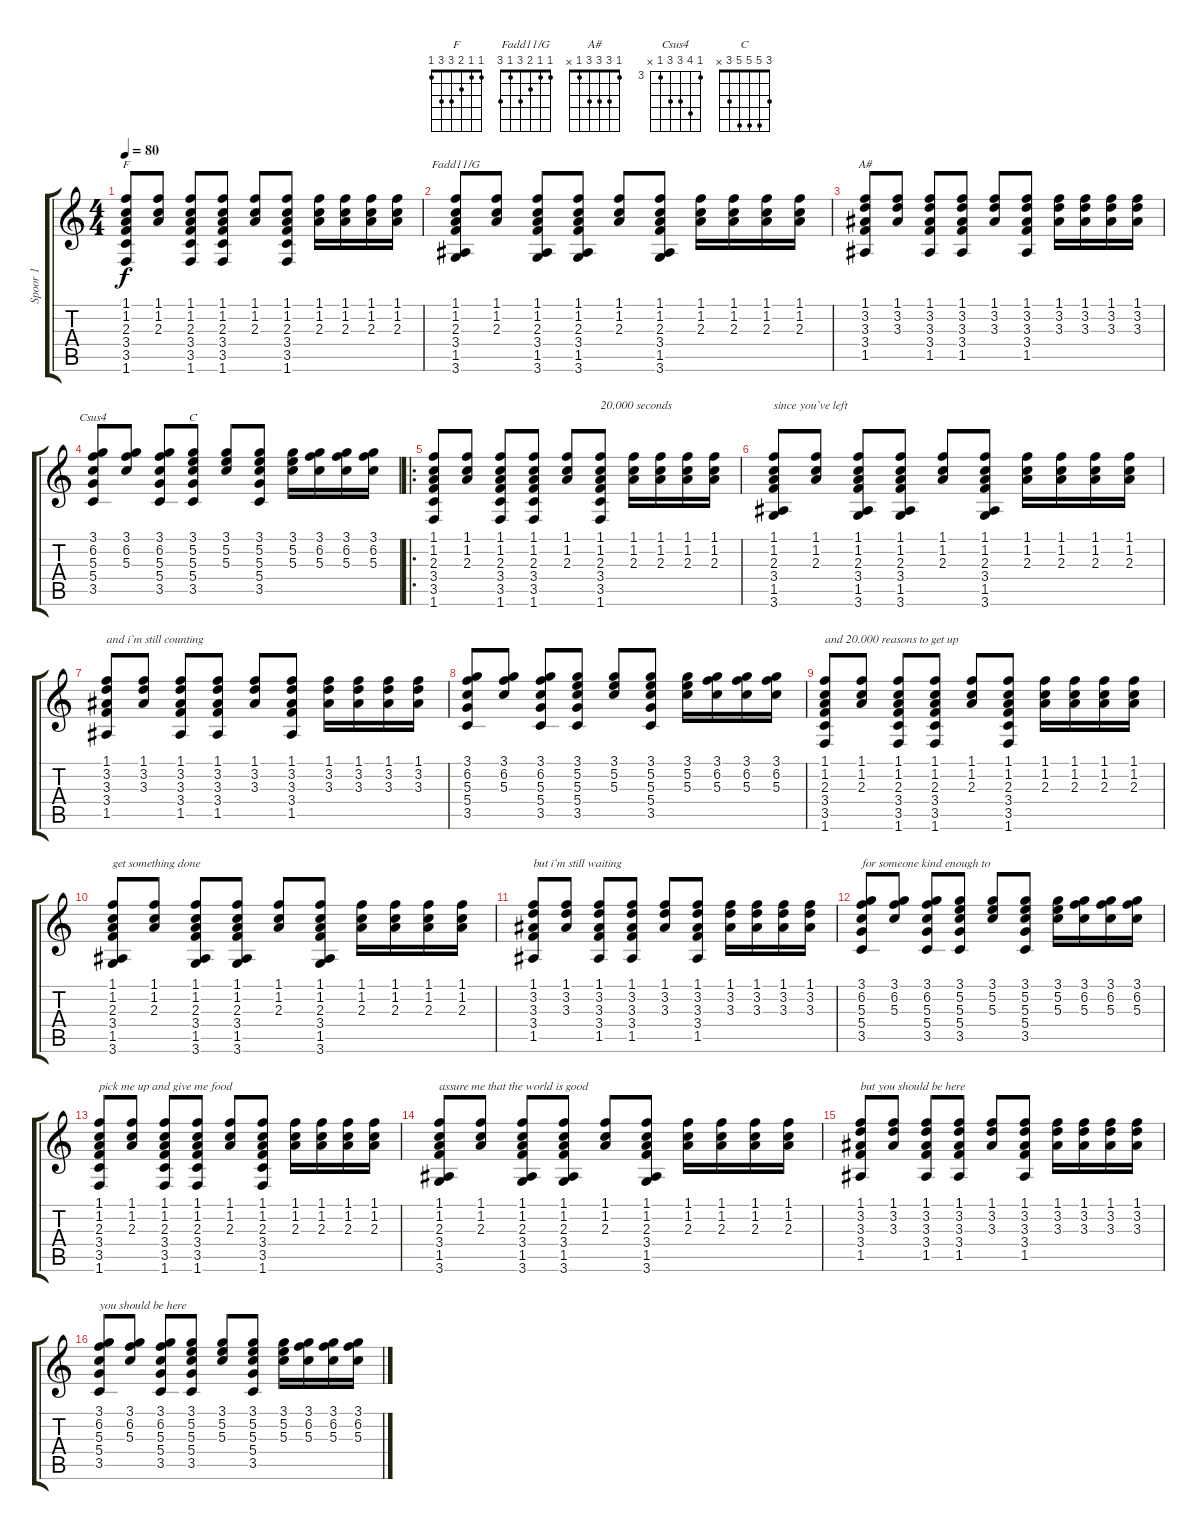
\track ("Spoor 1" "Spoor 1") {instrument acousticguitarnylon}
\staff {score tabs}
\tuning (E4 B3 G3 D3 A2 E2) {hide}
\chord ("F" 1 1 2 3 3 1)
\chord ("Fadd11/G" 1 1 2 3 1 3)
\chord ("A#" 1 3 3 3 1 x)
\chord ("Csus4" 3 6 5 5 3 x) {firstfret 3}
\chord ("C" 3 5 5 5 3 x)
\ts (4 4)
\tempo 80
\clef g2
\ks c
(1.1 1.2 2.3 3.4 3.5 1.6).8{ch "F" dy f instrument acousticguitarnylon} (1.1 1.2 2.3).8 (1.1 1.2 2.3 3.4 3.5 1.6).8 (1.1 1.2 2.3 3.4 3.5 1.6).8 (1.1 1.2 2.3).8 (1.1 1.2 2.3 3.4 3.5 1.6).8 (1.1 1.2 2.3).16 (1.1 1.2 2.3).16 (1.1 1.2 2.3).16 (1.1 1.2 2.3).16 |
(1.1 1.2 2.3 3.4 1.5 3.6).8{ch "Fadd11/G"} (1.1 1.2 2.3).8 (1.1 1.2 2.3 3.4 1.5 3.6).8 (1.1 1.2 2.3 3.4 1.5 3.6).8 (1.1 1.2 2.3).8 (1.1 1.2 2.3 3.4 1.5 3.6).8 (1.1 1.2 2.3).16 (1.1 1.2 2.3).16 (1.1 1.2 2.3).16 (1.1 1.2 2.3).16 |
(1.1 3.2 3.3 3.4 1.5).8{ch "A#"} (1.1 3.2 3.3).8 (1.1 3.2 3.3 3.4 1.5).8 (1.1 3.2 3.3 3.4 1.5).8 (1.1 3.2 3.3).8 (1.1 3.2 3.3 3.4 1.5).8 (1.1 3.2 3.3).16 (1.1 3.2 3.3).16 (1.1 3.2 3.3).16 (1.1 3.2 3.3).16 |
(3.1 6.2 5.3 5.4 3.5).8{ch "Csus4"} (3.1 6.2 5.3).8 (3.1 6.2 5.3 5.4 3.5).8 (3.1 5.2 5.3 5.4 3.5).8{ch "C"} (3.1 5.2 5.3).8 (3.1 5.2 5.3 5.4 3.5).8 (3.1 5.2 5.3).16 (3.1 6.2 5.3).16 (3.1 6.2 5.3).16 (3.1 6.2 5.3).16 |
\ro
(1.1 1.2 2.3 3.4 3.5 1.6).8 (1.1 1.2 2.3).8 (1.1 1.2 2.3 3.4 3.5 1.6).8 (1.1 1.2 2.3 3.4 3.5 1.6).8 (1.1 1.2 2.3).8 (1.1 1.2 2.3 3.4 3.5 1.6).8{txt "20.000 seconds"} (1.1 1.2 2.3).16 (1.1 1.2 2.3).16 (1.1 1.2 2.3).16 (1.1 1.2 2.3).16 |
(1.1 1.2 2.3 3.4 1.5 3.6).8{txt "since you`ve left "} (1.1 1.2 2.3).8 (1.1 1.2 2.3 3.4 1.5 3.6).8 (1.1 1.2 2.3 3.4 1.5 3.6).8 (1.1 1.2 2.3).8 (1.1 1.2 2.3 3.4 1.5 3.6).8 (1.1 1.2 2.3).16 (1.1 1.2 2.3).16 (1.1 1.2 2.3).16 (1.1 1.2 2.3).16 |
(1.1 3.2 3.3 3.4 1.5).8{txt "and i`m still counting"} (1.1 3.2 3.3).8 (1.1 3.2 3.3 3.4 1.5).8 (1.1 3.2 3.3 3.4 1.5).8 (1.1 3.2 3.3).8 (1.1 3.2 3.3 3.4 1.5).8 (1.1 3.2 3.3).16 (1.1 3.2 3.3).16 (1.1 3.2 3.3).16 (1.1 3.2 3.3).16 |
(3.1 6.2 5.3 5.4 3.5).8 (3.1 6.2 5.3).8 (3.1 6.2 5.3 5.4 3.5).8 (3.1 5.2 5.3 5.4 3.5).8 (3.1 5.2 5.3).8 (3.1 5.2 5.3 5.4 3.5).8 (3.1 5.2 5.3).16 (3.1 6.2 5.3).16 (3.1 6.2 5.3).16 (3.1 6.2 5.3).16 |
(1.1 1.2 2.3 3.4 3.5 1.6).8{txt "and 20.000 reasons to get up"} (1.1 1.2 2.3).8 (1.1 1.2 2.3 3.4 3.5 1.6).8 (1.1 1.2 2.3 3.4 3.5 1.6).8 (1.1 1.2 2.3).8 (1.1 1.2 2.3 3.4 3.5 1.6).8 (1.1 1.2 2.3).16 (1.1 1.2 2.3).16 (1.1 1.2 2.3).16 (1.1 1.2 2.3).16 |
(1.1 1.2 2.3 3.4 1.5 3.6).8{txt "get something done"} (1.1 1.2 2.3).8 (1.1 1.2 2.3 3.4 1.5 3.6).8 (1.1 1.2 2.3 3.4 1.5 3.6).8 (1.1 1.2 2.3).8 (1.1 1.2 2.3 3.4 1.5 3.6).8 (1.1 1.2 2.3).16 (1.1 1.2 2.3).16 (1.1 1.2 2.3).16 (1.1 1.2 2.3).16 |
(1.1 3.2 3.3 3.4 1.5).8{txt "but i`m still waiting"} (1.1 3.2 3.3).8 (1.1 3.2 3.3 3.4 1.5).8 (1.1 3.2 3.3 3.4 1.5).8 (1.1 3.2 3.3).8 (1.1 3.2 3.3 3.4 1.5).8 (1.1 3.2 3.3).16 (1.1 3.2 3.3).16 (1.1 3.2 3.3).16 (1.1 3.2 3.3).16 |
(3.1 6.2 5.3 5.4 3.5).8{txt "for someone kind enough to"} (3.1 6.2 5.3).8 (3.1 6.2 5.3 5.4 3.5).8 (3.1 5.2 5.3 5.4 3.5).8 (3.1 5.2 5.3).8 (3.1 5.2 5.3 5.4 3.5).8 (3.1 5.2 5.3).16 (3.1 6.2 5.3).16 (3.1 6.2 5.3).16 (3.1 6.2 5.3).16 |
(1.1 1.2 2.3 3.4 3.5 1.6).8{txt "pick me up and give me food"} (1.1 1.2 2.3).8 (1.1 1.2 2.3 3.4 3.5 1.6).8 (1.1 1.2 2.3 3.4 3.5 1.6).8 (1.1 1.2 2.3).8 (1.1 1.2 2.3 3.4 3.5 1.6).8 (1.1 1.2 2.3).16 (1.1 1.2 2.3).16 (1.1 1.2 2.3).16 (1.1 1.2 2.3).16 |
(1.1 1.2 2.3 3.4 1.5 3.6).8{txt "assure me that the world is good"} (1.1 1.2 2.3).8 (1.1 1.2 2.3 3.4 1.5 3.6).8 (1.1 1.2 2.3 3.4 1.5 3.6).8 (1.1 1.2 2.3).8 (1.1 1.2 2.3 3.4 1.5 3.6).8 (1.1 1.2 2.3).16 (1.1 1.2 2.3).16 (1.1 1.2 2.3).16 (1.1 1.2 2.3).16 |
(1.1 3.2 3.3 3.4 1.5).8{txt "but you should be here"} (1.1 3.2 3.3).8 (1.1 3.2 3.3 3.4 1.5).8 (1.1 3.2 3.3 3.4 1.5).8 (1.1 3.2 3.3).8 (1.1 3.2 3.3 3.4 1.5).8 (1.1 3.2 3.3).16 (1.1 3.2 3.3).16 (1.1 3.2 3.3).16 (1.1 3.2 3.3).16 |
(3.1 6.2 5.3 5.4 3.5).8{txt "you should be here"} (3.1 6.2 5.3).8 (3.1 6.2 5.3 5.4 3.5).8 (3.1 5.2 5.3 5.4 3.5).8 (3.1 5.2 5.3).8 (3.1 5.2 5.3 5.4 3.5).8 (3.1 5.2 5.3).16 (3.1 6.2 5.3).16 (3.1 6.2 5.3).16 (3.1 6.2 5.3).16
